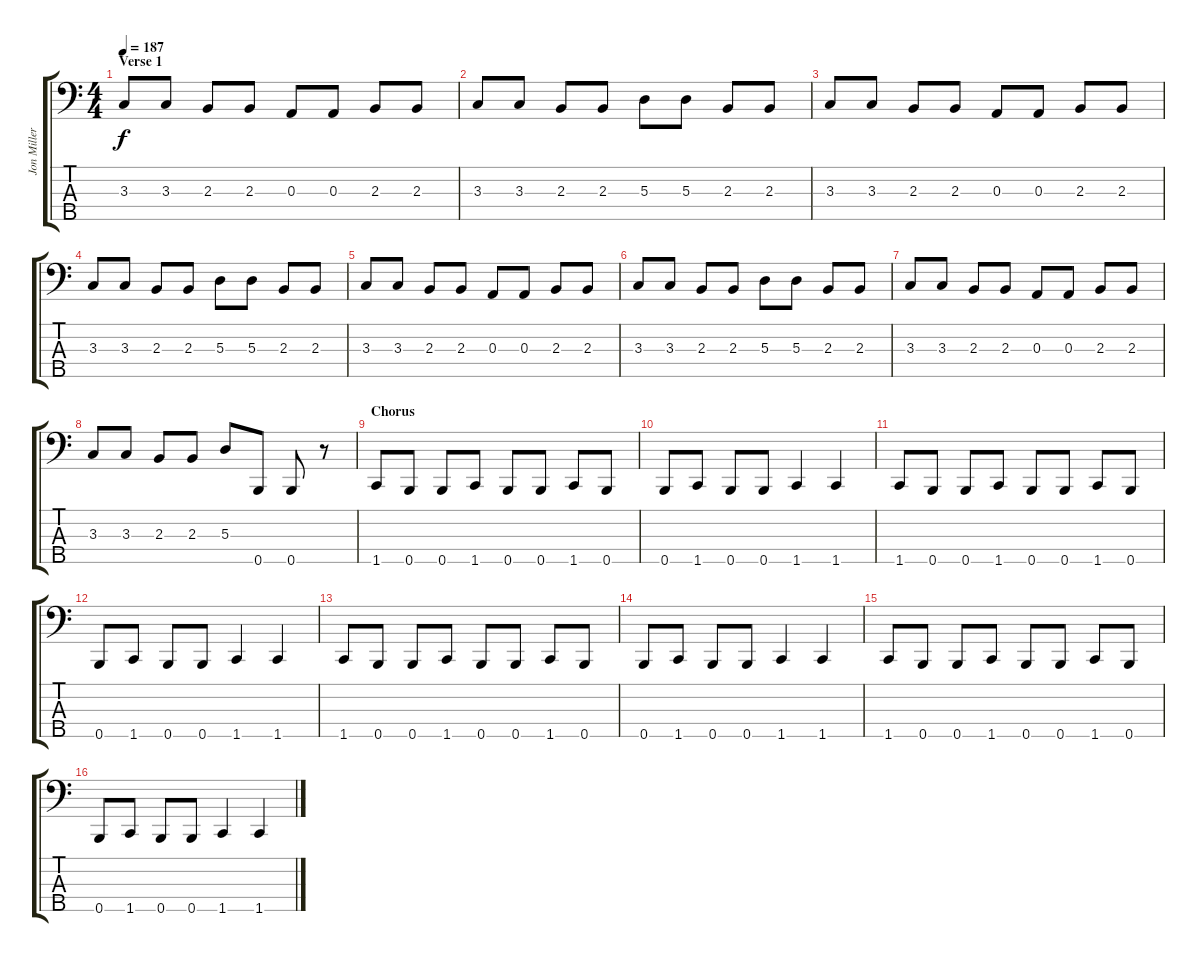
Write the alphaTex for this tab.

\track ("Jon Miller - Bass" "Jon Miller") {instrument electricbassfinger}
\staff {score tabs}
\tuning (G2 D2 A1 E1 B0) {hide}
\ts (4 4)
\section ("" "Verse 1")
\tempo 187
\clef f4
\ks c
3.3.8{dy f} 3.3.8 2.3.8 2.3.8 0.3.8 0.3.8 2.3.8 2.3.8 |
3.3.8 3.3.8 2.3.8 2.3.8 5.3.8 5.3.8 2.3.8 2.3.8 |
3.3.8 3.3.8 2.3.8 2.3.8 0.3.8 0.3.8 2.3.8 2.3.8 |
3.3.8 3.3.8 2.3.8 2.3.8 5.3.8 5.3.8 2.3.8 2.3.8 |
3.3.8 3.3.8 2.3.8 2.3.8 0.3.8 0.3.8 2.3.8 2.3.8 |
3.3.8 3.3.8 2.3.8 2.3.8 5.3.8 5.3.8 2.3.8 2.3.8 |
3.3.8 3.3.8 2.3.8 2.3.8 0.3.8 0.3.8 2.3.8 2.3.8 |
3.3.8 3.3.8 2.3.8 2.3.8 5.3.8 0.5.8 0.5.8 r.8 |
\section ("" "Chorus")
1.5.8 0.5.8 0.5.8 1.5.8 0.5.8 0.5.8 1.5.8 0.5.8 |
0.5.8 1.5.8 0.5.8 0.5.8 1.5.4 1.5.4 |
1.5.8 0.5.8 0.5.8 1.5.8 0.5.8 0.5.8 1.5.8 0.5.8 |
0.5.8 1.5.8 0.5.8 0.5.8 1.5.4 1.5.4 |
1.5.8 0.5.8 0.5.8 1.5.8 0.5.8 0.5.8 1.5.8 0.5.8 |
0.5.8 1.5.8 0.5.8 0.5.8 1.5.4 1.5.4 |
1.5.8 0.5.8 0.5.8 1.5.8 0.5.8 0.5.8 1.5.8 0.5.8 |
0.5.8 1.5.8 0.5.8 0.5.8 1.5.4 1.5.4
